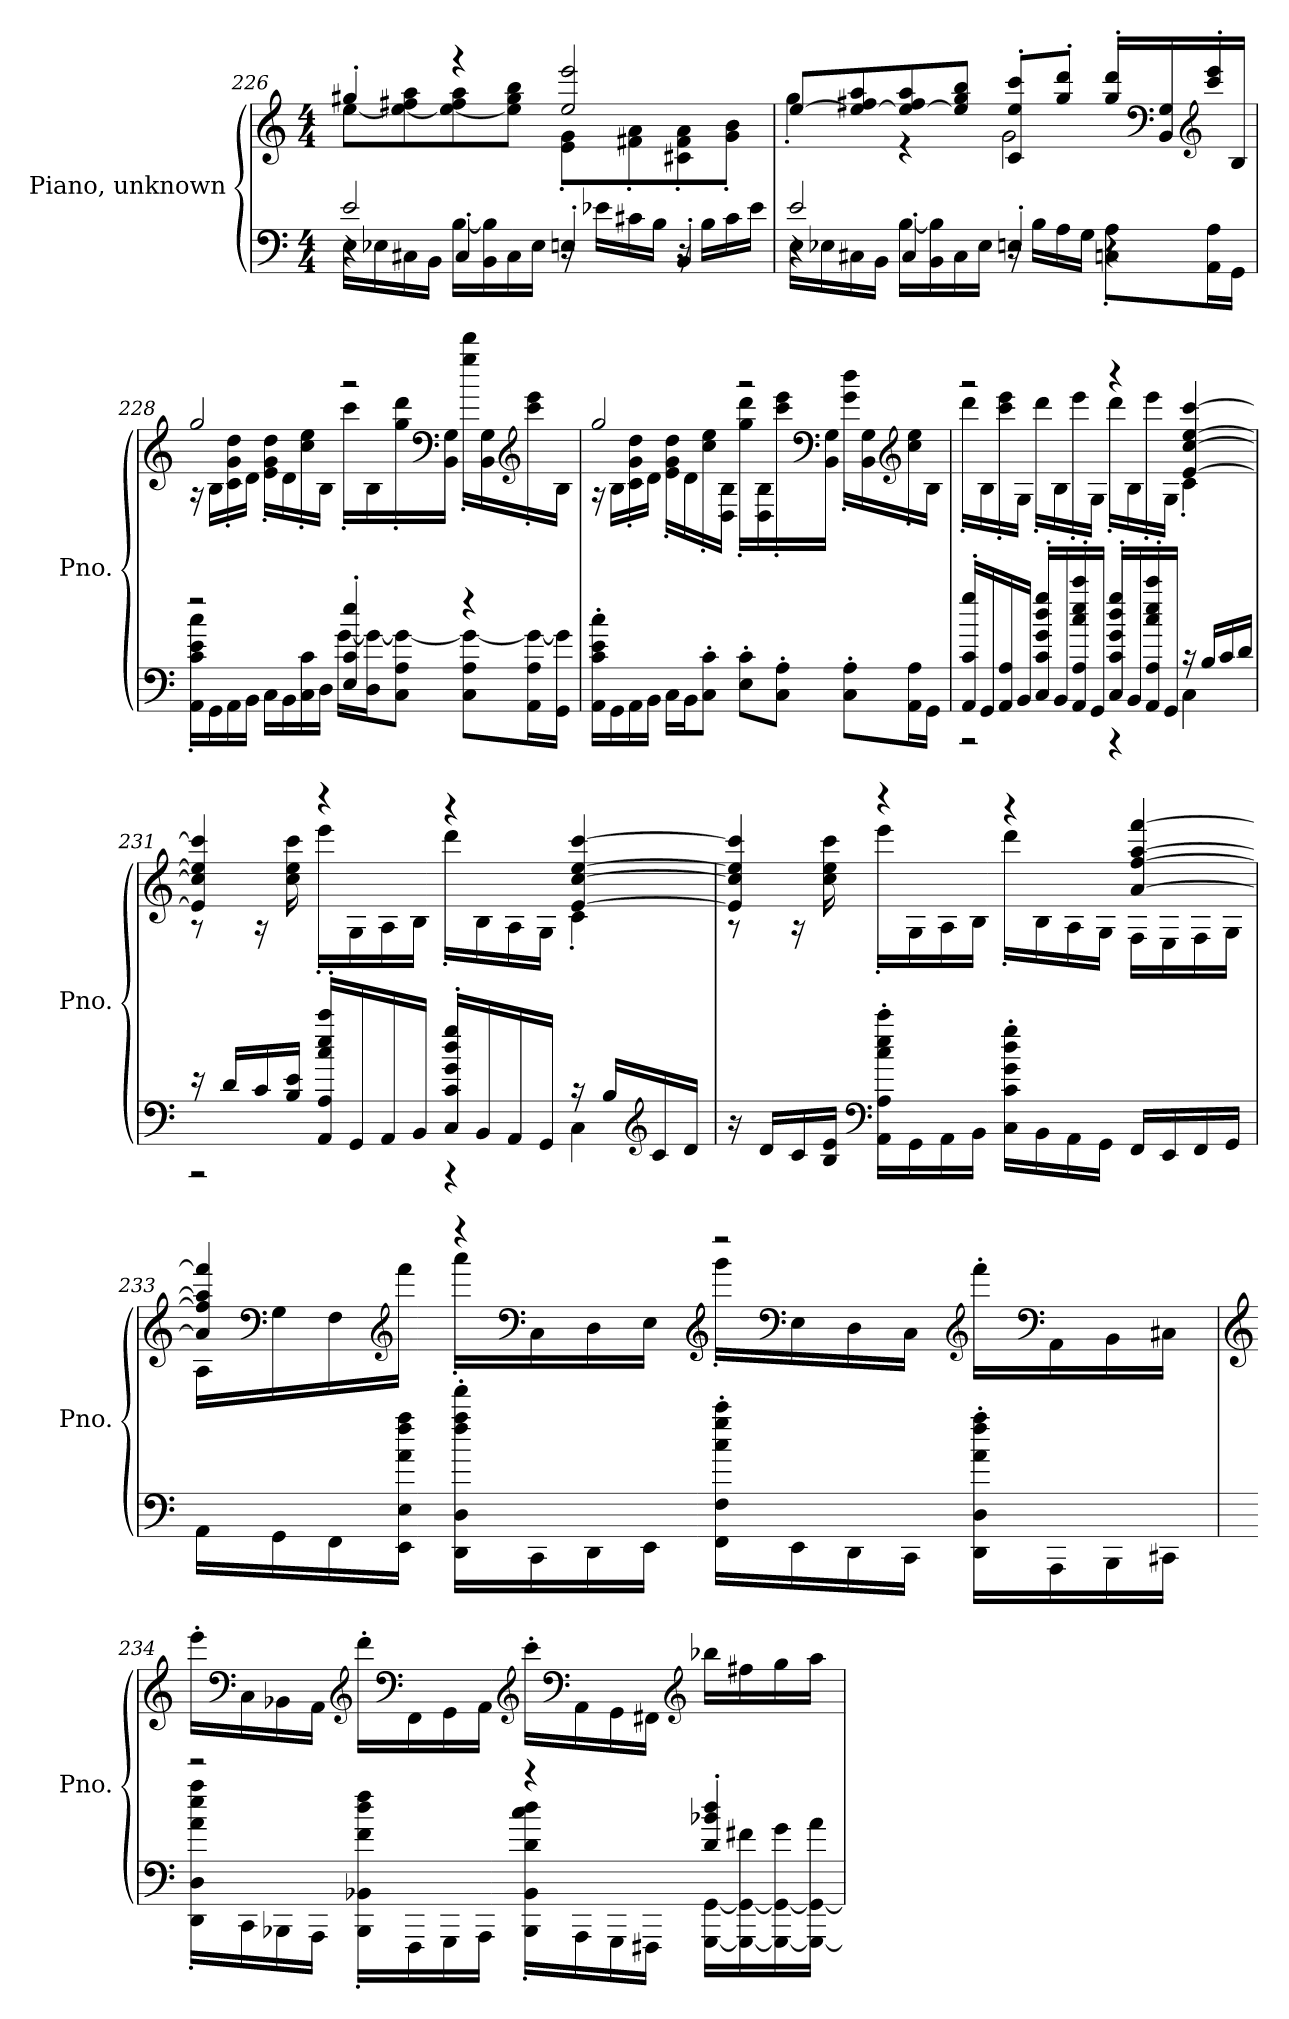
**kern	**kern
*part1	*part1
*staff2	*staff1
*I"Piano, unknown	*
*I'Pno.	*
*clefF4	*clefG2
*k[]	*k[]
*M4/4	*M4/4
=226	=226
*^	*^
*	*^	*	*
2e/	16E\LL	4r	4gg#X'/	[8ee\L
.	16E-X\	.	.	.
.	16C#X\	.	.	8ee\_ 8ff#X\ 8aa\
.	16BB\JJ	.	.	.
.	[16B\LL	4C#'/	4r	8ee\_ 8ff#\ 8aa\
.	16BB\ 16B\]	.	.	.
.	16C#\	.	.	8ee\] 8gg#\ 8bb\J
.	16E-\JJ	.	.	.
2r	16r	4En'/	2ee/ 2eee/	8e\' 8g\'L
.	16e-X\LL	.	.	.
.	16c#X\	.	.	8f#X\' 8a\'
.	16B\JJ	.	.	.
.	16r	4BB'/	.	8c#X\' 8f#\' 8a\'
.	16B\LL	.	.	.
.	16c#\	.	.	8g\' 8b\'J
.	16e-\JJ	.	.	.
!!LO:LB:g=z	!!
=227	=227	=227	=227	=227
2e/	16E\LL	4r	[8ee/L	4gg'\
.	16E-X\	.	.	.
.	16C#X\	.	8ee/_ 8ff#X/ 8aa/	.
.	16BB\JJ	.	.	.
.	[16B\LL	4C#'/	8ee/_ 8ff#/ 8aa/	4r
.	16BB\ 16B\]	.	.	.
.	16C#\	.	8ee/] 8gg/ 8bb/J	.
.	16E-\JJ	.	.	.
2r	16r	4En'/	8c/' 8ee/' 8ccc/'L	2g\
.	16B\LL	.	.	.
.	16A\	.	8gg/' 8ddd/'J	.
.	16G\JJ	.	.	.
.	8Cn\' 8A\'L	4r	16gg/' 16ddd/'LL	.
*	*	*	*clefF4	*
.	.	.	16BB/ 16G/	.
*	*	*	*clefG2	*
.	16AA\ 16A\L	.	16ccc/' 16eee/'	.
.	16GG\JJ	.	16B/JJ	.
*	*v	*v	*	*
=228	=228	=228	=228
2r	16AA\' 16c\' 16e\' 16cc\'LL	2gg/	16r
.	16GG\	.	16B\LL
.	16AA\	.	16c\' 16g\' 16dd\'
.	16BB\JJ	.	16d\JJ
.	16C\LL	.	16e\' 16g\' 16dd\'LL
.	16BB\	.	16d\
.	16C\ 16c\	.	16cc\' 16ee\'
.	16D\JJ	.	16B\JJ
4E/' 4c/' 4ee/'	[16g\LL	2r	16ccc'\LL
.	16D\ 16g\_J	.	16B\
.	8C\ 8A\ 8g\_J	.	16gg\' 16ddd\'
*	*	*clefF4	*
.	.	.	16BB\ 16G\JJ
4r	8C\ 8A\ 8g\_L	.	16gg\' 16ddd\'LL
.	.	.	16BB\ 16G\
*	*	*clefG2	*
.	16AA\ 16A\ 16g\_L	.	16ccc\' 16eee\'
.	16GG\ 16g\]JJ	.	16B\JJ
*v	*v	*	*
!!LO:LB:g=z	!!
=229	=229	=229
16AA\' 16c\' 16e\' 16cc\'LL	2gg/	16r
16GG\	.	16B\LL
16AA\	.	16c\' 16g\' 16dd\'
16BB\JJ	.	16d\JJ
16C\LL	.	16e\' 16g\' 16dd\'LL
16BB\J	.	16d\
8C\' 8c\'J	.	16cc\' 16ee\'
.	.	16D\ 16B\JJ
8E\' 8c\'L	2r	16gg\' 16ddd\'LL
.	.	16D\ 16B\
8C\' 8A\'J	.	16ccc\' 16eee\'
*	*clefF4	*
.	.	16BB\ 16G\JJ
8C\' 8A\'L	.	16g\' 16dd\'LL
.	.	16BB\ 16G\
*	*clefG2	*
16AA\ 16A\L	.	16cc\' 16ee\'
16GG\JJ	.	16B\JJ
=230	=230	=230
*^	*	*
16AA/' 16c/' 16gg/'LL	2r	2r	16ddd'\LL
16GG/	.	.	16B\
16AA/ 16A/	.	.	16ccc\' 16eee\'
16BB/JJ	.	.	16G\JJ
16C/' 16c/' 16g/' 16dd/' 16gg/'LL	.	.	16ddd'\LL
16BB/	.	.	16B\
16AA/' 16A/' 16cc/' 16ee/' 16ccc/'	.	.	16eee'\
16GG/JJ	.	.	16G\JJ
16C/' 16c/' 16g/' 16dd/' 16gg/'LL	4r	4r	16ddd'\LL
16BB/	.	.	16B\
16AA/' 16A/' 16cc/' 16ee/' 16ccc/'	.	.	16eee'\
16GG/JJ	.	.	16G\JJ
16r	4C\	[4e/ [4cc/ [4ee/ [4ccc/	4c'\
16B/LL	.	.	.
16c/	.	.	.
16d/JJ	.	.	.
!!LO:PB:g=z	!!
=231	=231	=231	=231
16r	2r	4e/] 4cc/] 4ee/] 4ccc/]	8r
16d/LL	.	.	.
16c/	.	.	16r
16B/ 16e/JJ	.	.	16cc\ 16ee\ 16ccc\
16AA/' 16A/' 16cc/' 16ee/' 16ccc/'LL	.	4r	16eee'\LL
16GG/	.	.	16G\
16AA/	.	.	16A\
16BB/JJ	.	.	16B\JJ
16C/' 16c/' 16g/' 16dd/' 16gg/'LL	4r	4r	16ddd'\LL
16BB/	.	.	16B\
16AA/	.	.	16A\
16GG/JJ	.	.	16G\JJ
16r	4C\	[4e/ [4cc/ [4ee/ [4ccc/	4c'\
16B/LL	.	.	.
*clefG2	*	*	*
16c/	.	.	.
16d/JJ	.	.	.
*v	*v	*	*
=232	=232	=232
16r	4e/] 4cc/] 4ee/] 4ccc/]	8r
16d/LL	.	.
16c/	.	16r
16B/ 16e/JJ	.	16cc\ 16ee\ 16ccc\
*clefF4	*	*
16AA\' 16A\' 16cc\' 16ee\' 16ccc\'LL	4r	16eee'\LL
16GG\	.	16G\
16AA\	.	16A\
16BB\JJ	.	16B\JJ
16C\' 16c\' 16g\' 16dd\' 16gg\'LL	4r	16ddd'\LL
16BB\	.	16B\
16AA\	.	16A\
16GG\JJ	.	16G\JJ
16FF/LL	[4a/ [4ff/ [4aa/ [4fff/	16F\LL
16EE/	.	16E\
16FF/	.	16F\
16GG/JJ	.	16G\JJ
!!LO:LB:g=z	!!
=233	=233	=233
16AA\LL	4a/] 4ff/] 4aa/] 4fff/]	16A\LL
*	*clefF4	*
16GG\	.	16G\
16FF\	.	16F\
*	*clefG2	*
16EE\ 16E\ 16a\ 16ff\ 16aa\JJ	.	16fff\JJ
16DD\' 16D\' 16ff\' 16aa\' 16fff\'LL	4r	16aaa'\LL
*	*clefF4	*
16CC\	.	16C\
16DD\	.	16D\
16EE\JJ	.	16E\JJ
*	*clefG2	*
16FF\' 16F\' 16cc\' 16gg\' 16ccc\'LL	2r	16ggg'\LL
*	*clefF4	*
16EE\	.	16E\
16DD\	.	16D\
16CC\JJ	.	16C\JJ
*	*clefG2	*
16DD\' 16D\' 16a\' 16ff\' 16aa\'LL	.	16fff'\LL
*	*clefF4	*
16AAA\	.	16AA\
16BBB\	.	16BB\
16CC#X\JJ	.	16C#X\JJ
*	*v	*v
!!LO:LB:g=z
=234	=234
*	*clefG2
*^	*
2r	16DD\' 16D\' 16a\' 16ee\' 16aa\'LL	16eee'\LL
*	*	*clefF4
.	16CC\	16C\
.	16BBB-X\	16BB-X\
.	16AAA\JJ	16AA\JJ
*	*	*clefG2
.	16BBB-\' 16BB-X\' 16f\' 16dd\' 16ff\'LL	16ddd'\LL
*	*	*clefF4
.	16FFF\	16FF\
.	16GGG\	16GG\
.	16AAA\JJ	16AA\JJ
*	*	*clefG2
4r	16BBB-\' 16BB-\' 16d\' 16cc\' 16dd\'LL	16ccc'\LL
*	*	*clefF4
.	16AAA\	16AA\
.	16GGG\	16GG\
.	16FFF#X\JJ	16FF#X\JJ
*	*	*clefG2
4d/' 4b-X/' 4dd/'	[16GGG\ [16GG\LL	16bb-X\LL
.	16GGG\_ 16GG\_ 16f#X\	16ff#X\
.	16GGG\_ 16GG\_ 16g\	16gg\
.	16GGG\_ 16GG\_ 16a\JJ	16aa\JJ
*v	*v	*
=	=
*-	*-
